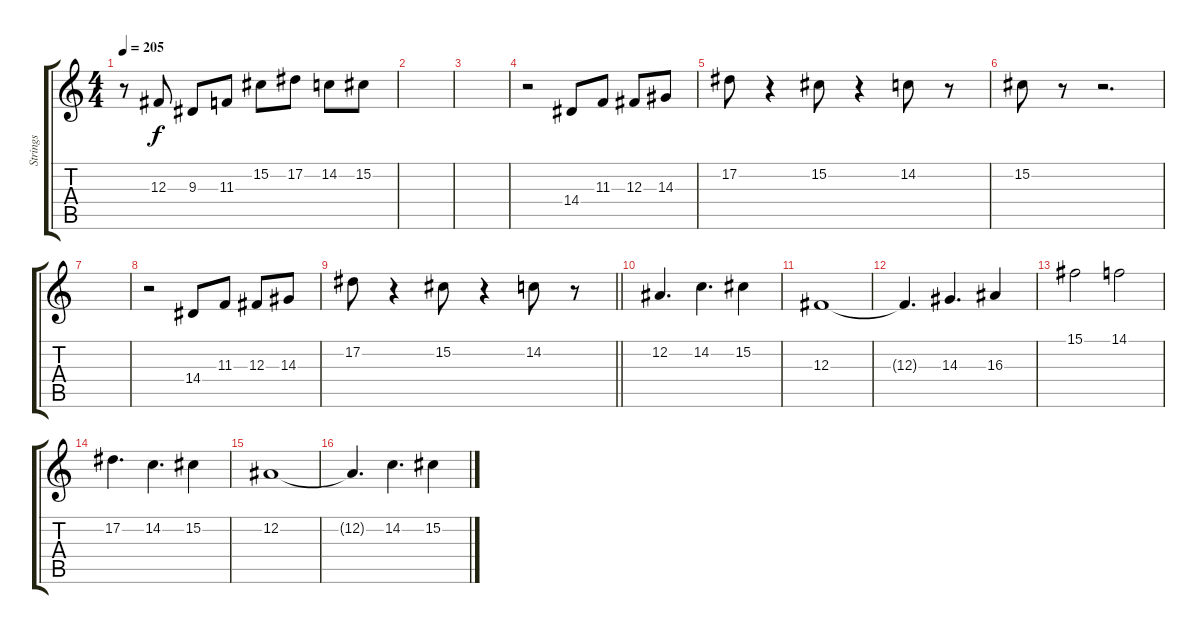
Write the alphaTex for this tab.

\track ("Strings" "Strings") {instrument stringensemble1}
\staff {score tabs}
\tuning (Eb4 Bb3 Gb3 Db3 Ab2 Db2) {hide}
\ts (4 4)
\tempo 205
\clef g2
\ks c
r.8{dy f} 12.3.8 9.3.8 11.3.8 15.2.8 17.2.8 14.2.8 15.2.8 |
|
|
r.2 14.4.8 11.3.8 12.3.8 14.3.8 |
17.2.8 r.4 15.2.8 r.4 14.2.8 r.8 |
15.2.8 r.8 r.2{d} |
|
r.2 14.4.8 11.3.8 12.3.8 14.3.8 |
\barLineRight lightlight
17.2.8 r.4 15.2.8 r.4 14.2.8 r.8 |
12.2.4{d} 14.2.4{d} 15.2.4 |
12.3.1 |
12.3{t}.4{d} 14.3.4{d} 16.3.4 |
15.1.2 14.1.2 |
17.2.4{d} 14.2.4{d} 15.2.4 |
12.2.1 |
12.2{t}.4{d} 14.2.4{d} 15.2.4
